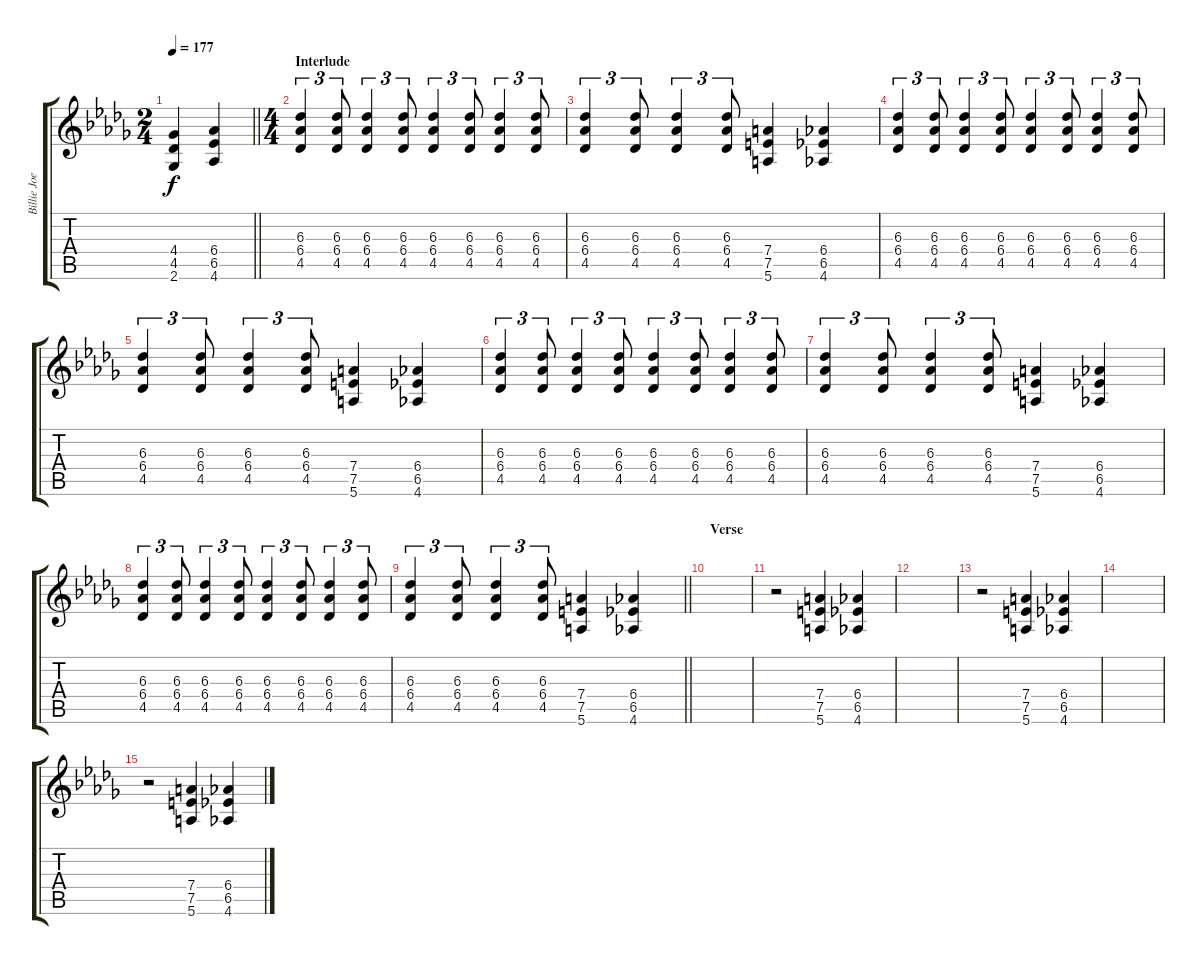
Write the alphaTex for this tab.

\track ("Billie Joe Lead" "Billie Joe") {instrument overdrivenguitar}
\staff {score tabs}
\tuning (E4 B3 G3 D3 A2 E2) {hide}
\ts (2 4)
\tempo 177
\clef g2
\barLineRight lightlight
\ks db
(4.4 4.5 2.6).4{dy f} (6.4 6.5 4.6).4 |
\ts (4 4)
\section ("" "Interlude")
(6.3 6.4 4.5).4{tu (3 2)} (6.3 6.4 4.5).8{tu (3 2)} (6.3 6.4 4.5).4{tu (3 2)} (6.3 6.4 4.5).8{tu (3 2)} (6.3 6.4 4.5).4{tu (3 2)} (6.3 6.4 4.5).8{tu (3 2)} (6.3 6.4 4.5).4{tu (3 2)} (6.3 6.4 4.5).8{tu (3 2)} |
(6.3 6.4 4.5).4{tu (3 2)} (6.3 6.4 4.5).8{tu (3 2)} (6.3 6.4 4.5).4{tu (3 2)} (6.3 6.4 4.5).8{tu (3 2)} (7.4 7.5 5.6).4 (6.4 6.5 4.6).4 |
(6.3 6.4 4.5).4{tu (3 2)} (6.3 6.4 4.5).8{tu (3 2)} (6.3 6.4 4.5).4{tu (3 2)} (6.3 6.4 4.5).8{tu (3 2)} (6.3 6.4 4.5).4{tu (3 2)} (6.3 6.4 4.5).8{tu (3 2)} (6.3 6.4 4.5).4{tu (3 2)} (6.3 6.4 4.5).8{tu (3 2)} |
(6.3 6.4 4.5).4{tu (3 2)} (6.3 6.4 4.5).8{tu (3 2)} (6.3 6.4 4.5).4{tu (3 2)} (6.3 6.4 4.5).8{tu (3 2)} (7.4 7.5 5.6).4 (6.4 6.5 4.6).4 |
(6.3 6.4 4.5).4{tu (3 2)} (6.3 6.4 4.5).8{tu (3 2)} (6.3 6.4 4.5).4{tu (3 2)} (6.3 6.4 4.5).8{tu (3 2)} (6.3 6.4 4.5).4{tu (3 2)} (6.3 6.4 4.5).8{tu (3 2)} (6.3 6.4 4.5).4{tu (3 2)} (6.3 6.4 4.5).8{tu (3 2)} |
(6.3 6.4 4.5).4{tu (3 2)} (6.3 6.4 4.5).8{tu (3 2)} (6.3 6.4 4.5).4{tu (3 2)} (6.3 6.4 4.5).8{tu (3 2)} (7.4 7.5 5.6).4 (6.4 6.5 4.6).4 |
(6.3 6.4 4.5).4{tu (3 2)} (6.3 6.4 4.5).8{tu (3 2)} (6.3 6.4 4.5).4{tu (3 2)} (6.3 6.4 4.5).8{tu (3 2)} (6.3 6.4 4.5).4{tu (3 2)} (6.3 6.4 4.5).8{tu (3 2)} (6.3 6.4 4.5).4{tu (3 2)} (6.3 6.4 4.5).8{tu (3 2)} |
\barLineRight lightlight
(6.3 6.4 4.5).4{tu (3 2)} (6.3 6.4 4.5).8{tu (3 2)} (6.3 6.4 4.5).4{tu (3 2)} (6.3 6.4 4.5).8{tu (3 2)} (7.4 7.5 5.6).4 (6.4 6.5 4.6).4 |
\section ("" "Verse")
|
r.2 (7.4 7.5 5.6).4 (6.4 6.5 4.6).4 |
|
r.2 (7.4 7.5 5.6).4 (6.4 6.5 4.6).4 |
|
r.2 (7.4 7.5 5.6).4 (6.4 6.5 4.6).4
